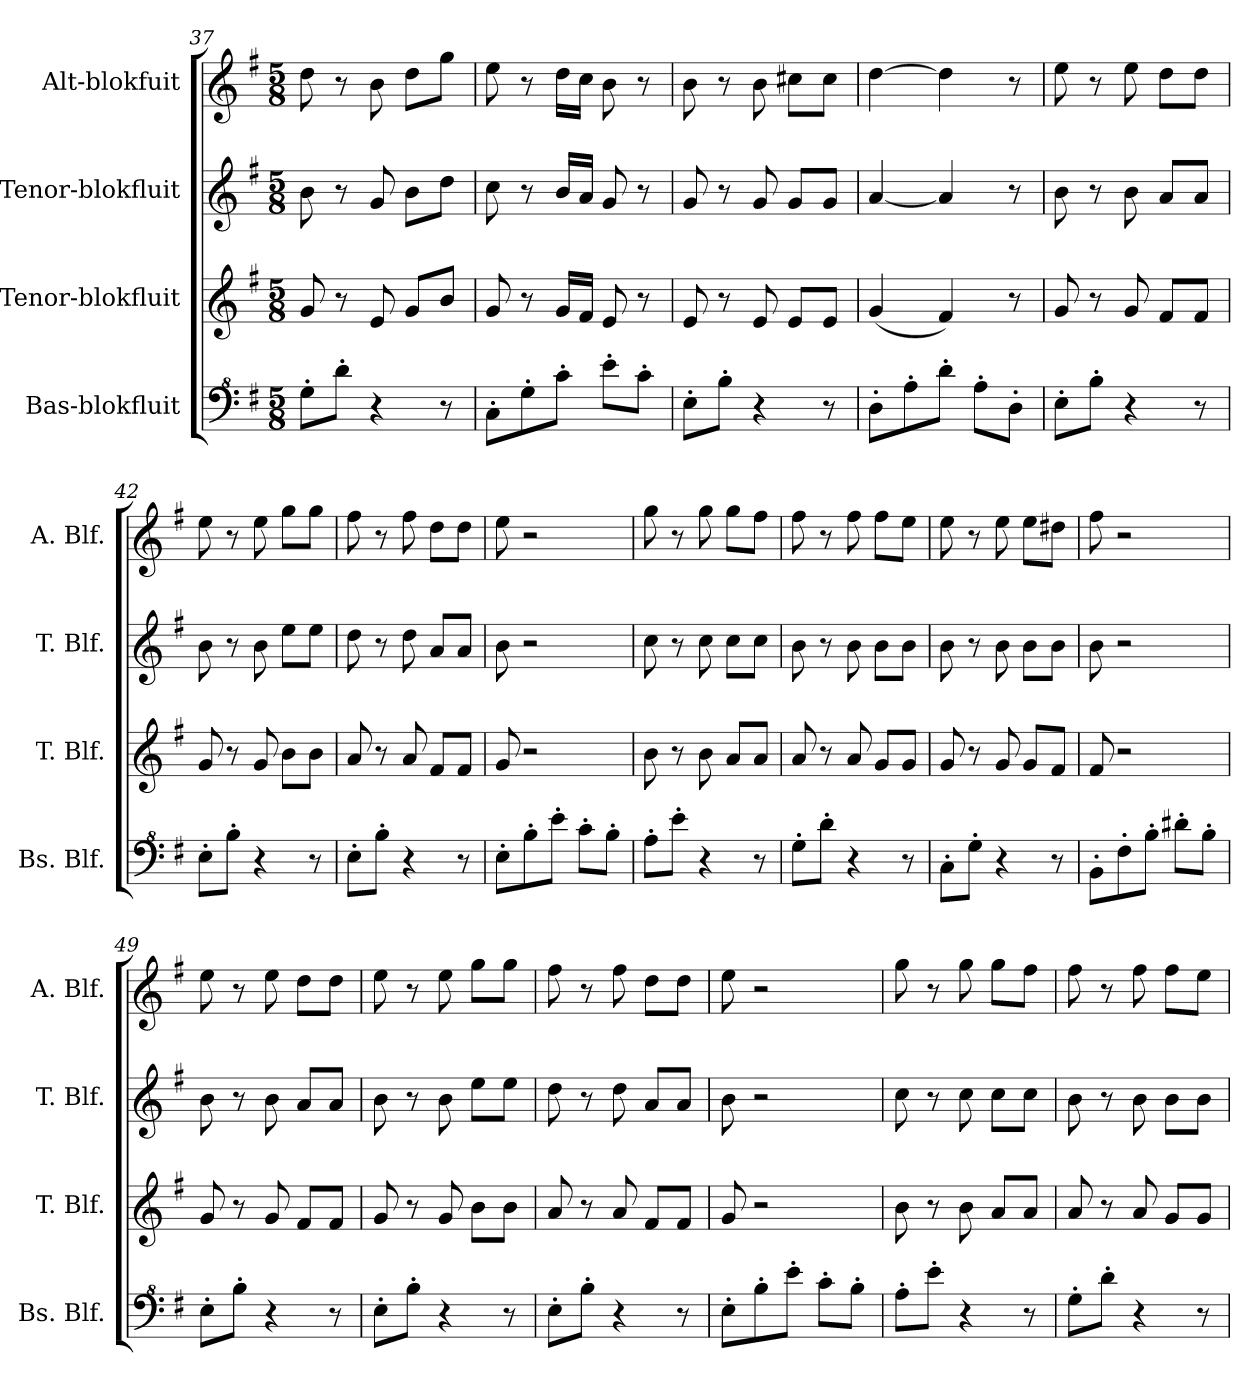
**kern	**kern	**kern	**kern
*part4	*part3	*part2	*part1
*staff4	*staff3	*staff2	*staff1
*I"Bas-blokfluit	*I"Tenor-blokfluit	*I"Tenor-blokfluit	*I"Alt-blokfuit
*I'Bs. Blf.	*I'T. Blf.	*I'T. Blf.	*I'A. Blf.
*clefF^4	*clefG2	*clefG2	*clefG2
*k[f#]	*k[f#]	*k[f#]	*k[f#]
*M5/8	*M5/8	*M5/8	*M5/8
=37	=37	=37	=37
8g'\L	8g/	8b\	8dd\
8dd'\J	8r	8r	8r
4r	8e/	8g/	8b\
.	8g/L	8b\L	8dd\L
8r	8b/J	8dd\J	8gg\J
!!LO:PB:g=z
=38	=38	=38	=38
8c'\L	8g/	8cc\	8ee\
8g'\	8r	8r	8r
8cc'\J	16g/LL	16b/LL	16dd\LL
.	16f#/JJ	16a/JJ	16cc\JJ
8ee'\L	8e/	8g/	8b\
8cc'\J	8r	8r	8r
=39	=39	=39	=39
8e'\L	8e/	8g/	8b\
8b'\J	8r	8r	8r
4r	8e/	8g/	8b\
.	8e/L	8g/L	8cc#X\L
8r	8e/J	8g/J	8cc#\J
=40	=40	=40	=40
8d'\L	(4g/	[4a/	[4dd\
8a'\	.	.	.
8dd'\J	4f#/)	4a/]	4dd\]
8a'\L	.	.	.
8d'\J	8r	8r	8r
=41	=41	=41	=41
8e'\L	8g/	8b\	8ee\
8b'\J	8r	8r	8r
4r	8g/	8b\	8ee\
.	8f#/L	8a/L	8dd\L
8r	8f#/J	8a/J	8dd\J
=42	=42	=42	=42
8e'\L	8g/	8b\	8ee\
8b'\J	8r	8r	8r
4r	8g/	8b\	8ee\
.	8b\L	8ee\L	8gg\L
8r	8b\J	8ee\J	8gg\J
=43	=43	=43	=43
8e'\L	8a/	8dd\	8ff#\
8b'\J	8r	8r	8r
4r	8a/	8dd\	8ff#\
.	8f#/L	8a/L	8dd\L
8r	8f#/J	8a/J	8dd\J
!!LO:LB:g=z
=44	=44	=44	=44
8e'\L	8g/	8b\	8ee\
8b'\	2r	2r	2r
8ee'\J	.	.	.
8cc'\L	.	.	.
8b'\J	.	.	.
=45	=45	=45	=45
8a'\L	8b\	8cc\	8gg\
8ee'\J	8r	8r	8r
4r	8b\	8cc\	8gg\
.	8a/L	8cc\L	8gg\L
8r	8a/J	8cc\J	8ff#\J
=46	=46	=46	=46
8g'\L	8a/	8b\	8ff#\
8dd'\J	8r	8r	8r
4r	8a/	8b\	8ff#\
.	8g/L	8b\L	8ff#\L
8r	8g/J	8b\J	8ee\J
=47	=47	=47	=47
8c'\L	8g/	8b\	8ee\
8g'\J	8r	8r	8r
4r	8g/	8b\	8ee\
.	8g/L	8b\L	8ee\L
8r	8f#/J	8b\J	8dd#X\J
=48	=48	=48	=48
8B'\L	8f#/	8b\	8ff#\
8f#'\	2r	2r	2r
8b'\J	.	.	.
8dd#X'\L	.	.	.
8b'\J	.	.	.
=49	=49	=49	=49
8e'\L	8g/	8b\	8ee\
8b'\J	8r	8r	8r
4r	8g/	8b\	8ee\
.	8f#/L	8a/L	8dd\L
8r	8f#/J	8a/J	8dd\J
!!LO:LB:g=z
=50	=50	=50	=50
8e'\L	8g/	8b\	8ee\
8b'\J	8r	8r	8r
4r	8g/	8b\	8ee\
.	8b\L	8ee\L	8gg\L
8r	8b\J	8ee\J	8gg\J
=51	=51	=51	=51
8e'\L	8a/	8dd\	8ff#\
8b'\J	8r	8r	8r
4r	8a/	8dd\	8ff#\
.	8f#/L	8a/L	8dd\L
8r	8f#/J	8a/J	8dd\J
=52	=52	=52	=52
8e'\L	8g/	8b\	8ee\
8b'\	2r	2r	2r
8ee'\J	.	.	.
8cc'\L	.	.	.
8b'\J	.	.	.
=53	=53	=53	=53
8a'\L	8b\	8cc\	8gg\
8ee'\J	8r	8r	8r
4r	8b\	8cc\	8gg\
.	8a/L	8cc\L	8gg\L
8r	8a/J	8cc\J	8ff#\J
=54	=54	=54	=54
8g'\L	8a/	8b\	8ff#\
8dd'\J	8r	8r	8r
4r	8a/	8b\	8ff#\
.	8g/L	8b\L	8ff#\L
8r	8g/J	8b\J	8ee\J
=	=	=	=
*-	*-	*-	*-
